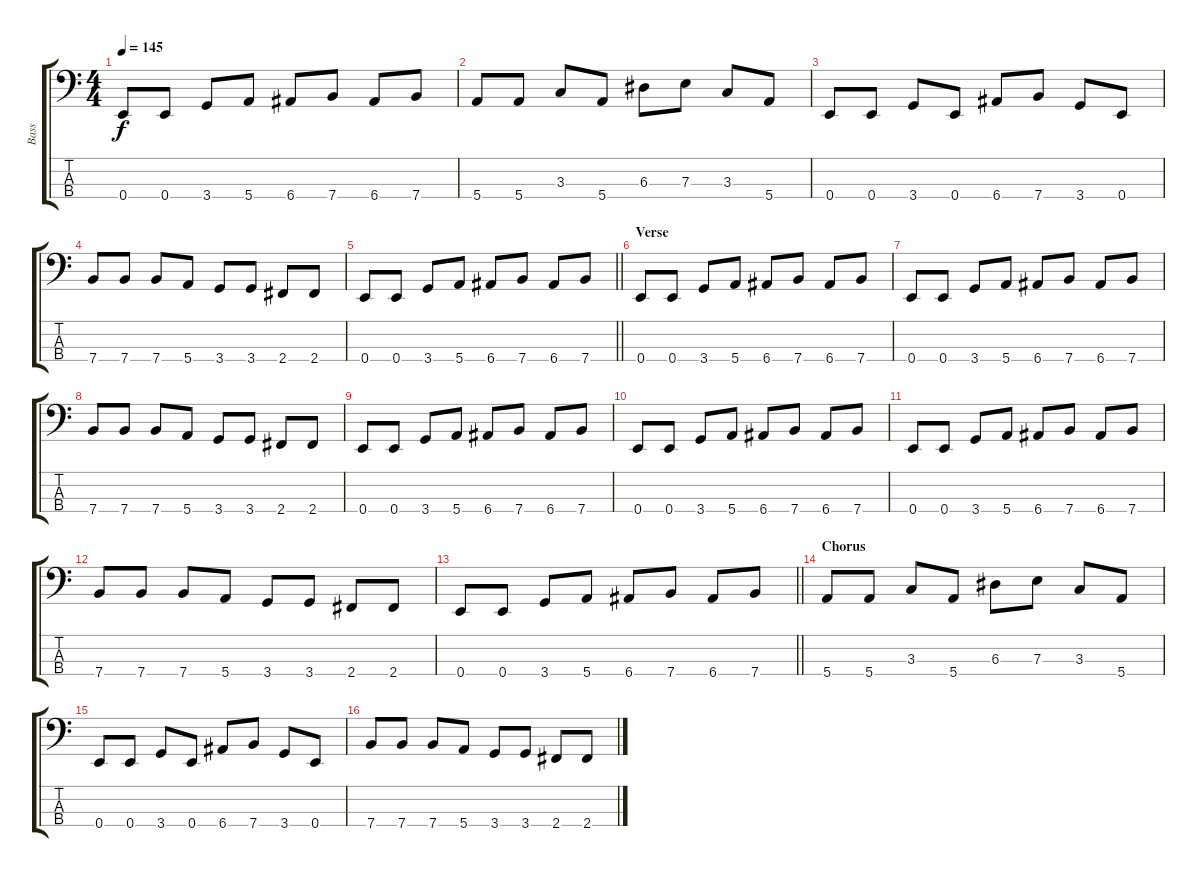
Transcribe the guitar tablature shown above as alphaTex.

\track ("Bass" "Bass") {instrument electricbasspick}
\staff {score tabs}
\tuning (G2 D2 A1 E1) {hide}
\ts (4 4)
\tempo 145
\clef f4
\ks c
0.4.8{dy f} 0.4.8 3.4.8 5.4.8 6.4.8 7.4.8 6.4.8 7.4.8 |
5.4.8 5.4.8 3.3.8 5.4.8 6.3.8 7.3.8 3.3.8 5.4.8 |
0.4.8 0.4.8 3.4.8 0.4.8 6.4.8 7.4.8 3.4.8 0.4.8 |
7.4.8 7.4.8 7.4.8 5.4.8 3.4.8 3.4.8 2.4.8 2.4.8 |
\barLineRight lightlight
0.4.8 0.4.8 3.4.8 5.4.8 6.4.8 7.4.8 6.4.8 7.4.8 |
\section ("" "Verse")
0.4.8 0.4.8 3.4.8 5.4.8 6.4.8 7.4.8 6.4.8 7.4.8 |
0.4.8 0.4.8 3.4.8 5.4.8 6.4.8 7.4.8 6.4.8 7.4.8 |
7.4.8 7.4.8 7.4.8 5.4.8 3.4.8 3.4.8 2.4.8 2.4.8 |
0.4.8 0.4.8 3.4.8 5.4.8 6.4.8 7.4.8 6.4.8 7.4.8 |
0.4.8 0.4.8 3.4.8 5.4.8 6.4.8 7.4.8 6.4.8 7.4.8 |
0.4.8 0.4.8 3.4.8 5.4.8 6.4.8 7.4.8 6.4.8 7.4.8 |
7.4.8 7.4.8 7.4.8 5.4.8 3.4.8 3.4.8 2.4.8 2.4.8 |
\barLineRight lightlight
0.4.8 0.4.8 3.4.8 5.4.8 6.4.8 7.4.8 6.4.8 7.4.8 |
\section ("" "Chorus")
5.4.8 5.4.8 3.3.8 5.4.8 6.3.8 7.3.8 3.3.8 5.4.8 |
0.4.8 0.4.8 3.4.8 0.4.8 6.4.8 7.4.8 3.4.8 0.4.8 |
7.4.8 7.4.8 7.4.8 5.4.8 3.4.8 3.4.8 2.4.8 2.4.8
